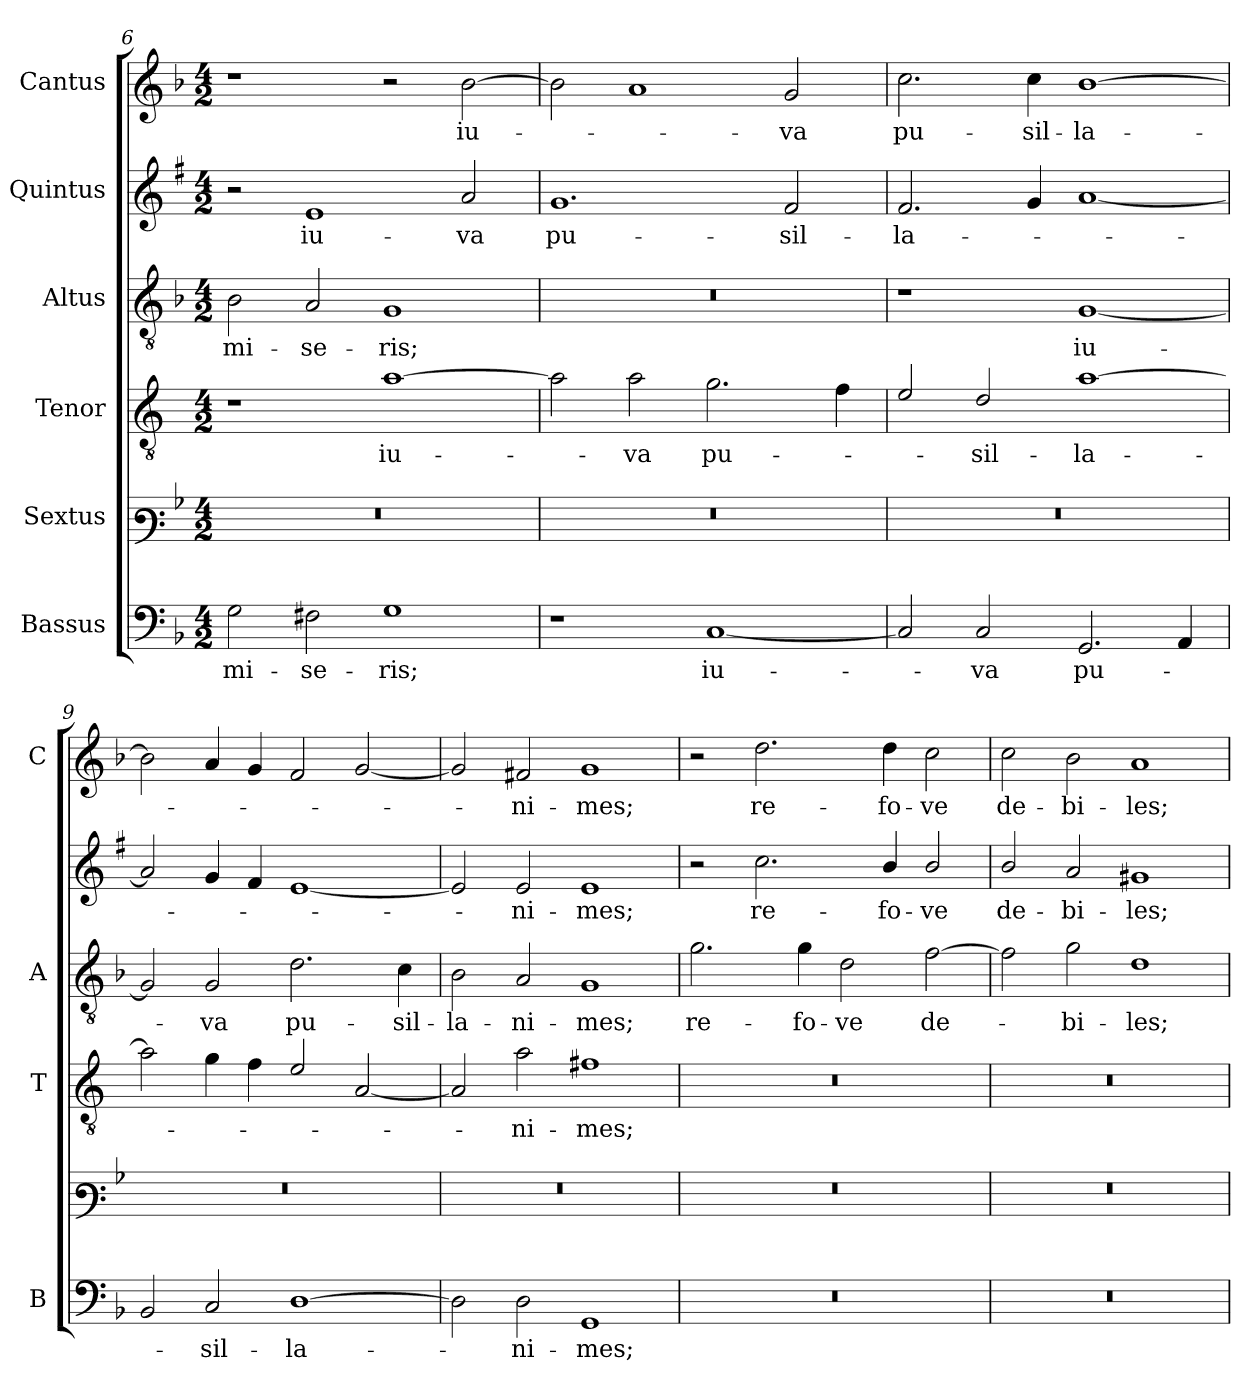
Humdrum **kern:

**kern	**text	**kern	**kern	**text	**kern	**text	**kern	**text	**kern	**text
*part6	*part6	*part5	*part4	*part4	*part3	*part3	*part2	*part2	*part1	*part1
*staff6	*staff6	*staff5	*staff4	*staff4	*staff3	*staff3	*staff2	*staff2	*staff1	*staff1
*I"Bassus	*	*I"Sextus	*I"Tenor	*	*I"Altus	*	*I"Quintus	*	*I"Cantus	*
*I'B	*	*	*I'T	*	*I'A	*	*	*	*I'C	*
!!LO:LB:g=z
*clefF4	*	*clefF3	*clefGv2	*	*clefGv2	*	*clefG2	*	*clefG2	*
*	*	*	*ITrd4c7	*	*	*	*ITrd1c2	*	*	*
*k[b-]	*	*k[b-]	*k[b-]	*	*k[b-]	*	*k[b-]	*	*k[b-]	*
*F:	*	*F:	*F:	*	*F:	*	*F:	*	*F:	*
*M4/2	*	*M4/2	*M4/2	*	*M4/2	*	*M4/2	*	*M4/2	*
=6	=6	=6	=6	=6	=6	=6	=6	=6	=6	=6
!	!LO:LY:b	!	!	!	!	!LO:LY:b	!	!	!	!
2G\	mi-	0r	1r	.	2B-\	mi-	2r	.	1r	.
!	!LO:LY:b	!	!	!	!	!LO:LY:b	!	!LO:LY:b	!	!
2F#X\	-se-	.	.	.	2A/	-se-	1d	iu-	.	.
!	!LO:LY:b	!	!	!LO:LY:b	!	!LO:LY:b	!	!	!	!
1G	-ris;	.	[1d	iu-	1G	-ris;	.	.	2r	.
!	!	!	!	!	!	!	!	!LO:LY:b	!	!LO:LY:b
.	.	.	.	.	.	.	2g/	-va	[2b-\	iu-
=7	=7	=7	=7	=7	=7	=7	=7	=7	=7	=7
!	!	!	!	!	!	!	!	!LO:LY:b	!	!
1r	.	0r	2d\]	.	0r	.	1.f	pu-	2b-\]	.
!	!	!	!	!LO:LY:b	!	!	!	!	!	!
.	.	.	2d\	-va	.	.	.	.	1a	.
!	!LO:LY:b	!	!	!LO:LY:b	!	!	!	!	!	!
[1C	iu-	.	2.c\	pu-	.	.	.	.	.	.
!	!	!	!	!	!	!	!	!LO:LY:b	!	!LO:LY:b
.	.	.	.	.	.	.	2e/	-sil-	2g/	-va
.	.	.	4B-\	.	.	.	.	.	.	.
=8	=8	=8	=8	=8	=8	=8	=8	=8	=8	=8
!	!	!	!	!	!	!	!	!LO:LY:b	!	!LO:LY:b
2C/]	.	0r	2A/	.	1r	.	2.e/	-la-	2.cc\	pu-
!	!LO:LY:b	!	!	!LO:LY:b	!	!	!	!	!	!
2C/	-va	.	2G/	-sil-	.	.	.	.	.	.
!	!	!	!	!	!	!	!	!	!	!LO:LY:b
.	.	.	.	.	.	.	4f/	.	4cc\	-sil-
!	!LO:LY:b	!	!	!LO:LY:b	!	!LO:LY:b	!	!	!	!LO:LY:b
2.GG/	pu-	.	[1d	-la-	[1G	iu-	[1g	.	[1b-	-la-
4AA/	.	.	.	.	.	.	.	.	.	.
=9	=9	=9	=9	=9	=9	=9	=9	=9	=9	=9
2BB-/	.	0r	2d\]	.	2G/]	.	2g/]	.	2b-\]	.
!	!LO:LY:b	!	!	!	!	!LO:LY:b	!	!	!	!
2C/	-sil-	.	4c\	.	2G/	-va	4f/	.	4a/	.
.	.	.	4B-\	.	.	.	4e/	.	4g/	.
!	!LO:LY:b	!	!	!	!	!LO:LY:b	!	!	!	!
[1D	-la-	.	2A/	.	2.d\	pu-	[1d	.	2f/	.
.	.	.	[2D/	.	.	.	.	.	[2g/	.
!	!	!	!	!	!	!LO:LY:b	!	!	!	!
.	.	.	.	.	4c\	-sil-	.	.	.	.
=10	=10	=10	=10	=10	=10	=10	=10	=10	=10	=10
!	!	!	!	!	!	!LO:LY:b	!	!	!	!
2D\]	.	0r	2D/]	.	2B-\	-la-	2d/]	.	2g/]	.
!	!LO:LY:b	!	!	!LO:LY:b	!	!LO:LY:b	!	!LO:LY:b	!	!LO:LY:b
2D\	-ni-	.	2d\	-ni-	2A/	-ni-	2d/	-ni-	2f#X/	-ni-
!	!LO:LY:b	!	!	!LO:LY:b	!	!LO:LY:b	!	!LO:LY:b	!	!LO:LY:b
1GG	-mes;	.	1Bn	-mes;	1G	-mes;	1d	-mes;	1g	-mes;
=11	=11	=11	=11	=11	=11	=11	=11	=11	=11	=11
!	!	!	!	!	!	!LO:LY:b	!	!	!	!
0r	.	0r	0r	.	2.g\	re-	2r	.	2r	.
!	!	!	!	!	!	!	!	!LO:LY:b	!	!LO:LY:b
.	.	.	.	.	.	.	2.b-\	re-	2.dd\	re-
!	!	!	!	!	!	!LO:LY:b	!	!	!	!
.	.	.	.	.	4g\	-fo-	.	.	.	.
!	!	!	!	!	!	!LO:LY:b	!	!	!	!
.	.	.	.	.	2d\	-ve	.	.	.	.
!	!	!	!	!	!	!	!	!LO:LY:b	!	!LO:LY:b
.	.	.	.	.	.	.	4a/	-fo-	4dd\	-fo-
!	!	!	!	!	!	!LO:LY:b	!	!LO:LY:b	!	!LO:LY:b
.	.	.	.	.	[2f\	de-	2a/	-ve	2cc\	-ve
!!LO:LB:g=z
=12	=12	=12	=12	=12	=12	=12	=12	=12	=12	=12
!	!	!	!	!	!	!	!	!LO:LY:b	!	!LO:LY:b
0r	.	0r	0r	.	2f\]	.	2a/	de-	2cc\	de-
!	!	!	!	!	!	!LO:LY:b	!	!LO:LY:b	!	!LO:LY:b
.	.	.	.	.	2g\	-bi-	2g/	-bi-	2b-\	-bi-
!	!	!	!	!	!	!LO:LY:b	!	!LO:LY:b	!	!LO:LY:b
.	.	.	.	.	1d	-les;	1f#X	-les;	1a	-les;
=	=	=	=	=	=	=	=	=	=	=
*-	*-	*-	*-	*-	*-	*-	*-	*-	*-	*-
